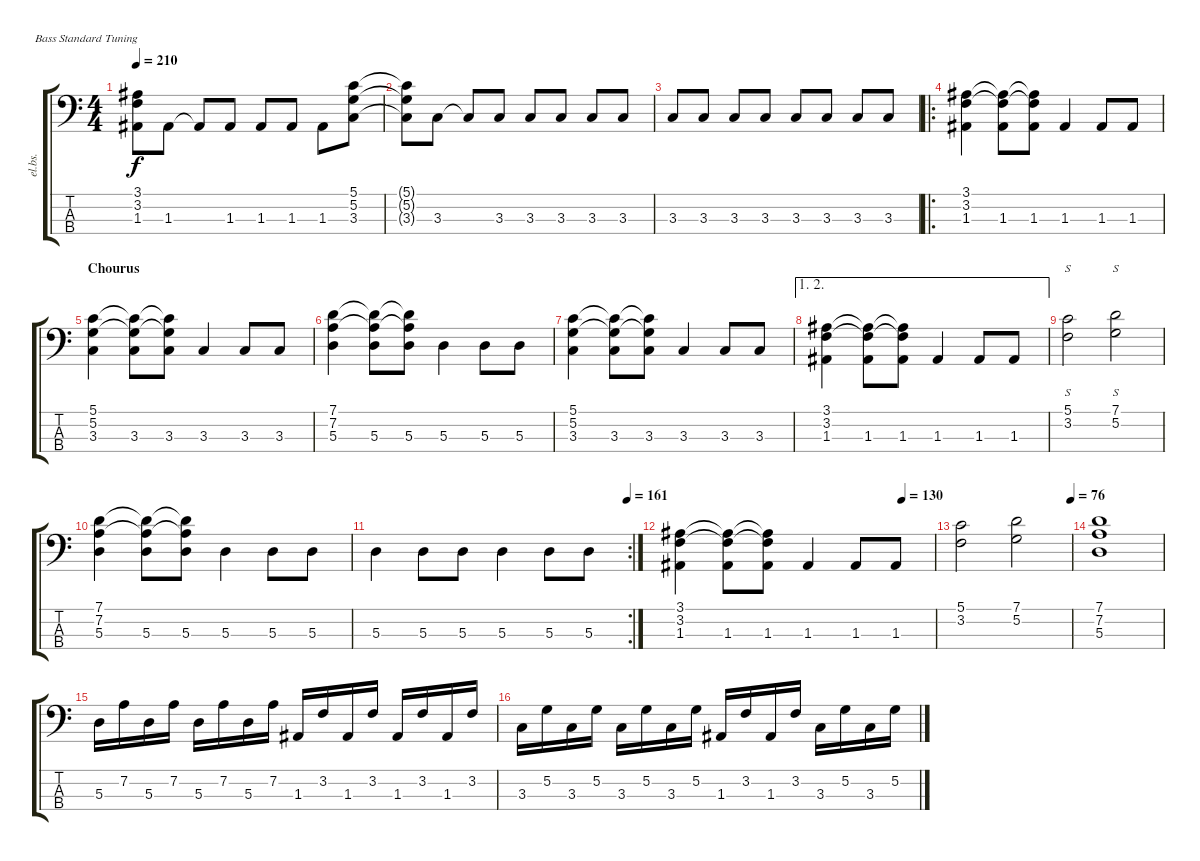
\defaultSystemsLayout 4
\bracketExtendMode groupsimilarinstruments
\otherSystemsTrackNameOrientation horizontal
\track ("Steve Harris" "el.bs.") {instrument electricbasspick}
\staff {score tabs}
\tuning (G2 D2 A1 E1)
\ts (4 4)
\tempo 210
\clef f4
\ks c
(3.1{t acc #} 3.2{t} 1.3{t acc #}).8{dy f} 1.3{acc #}.8 1.3{t acc #}.8 1.3{acc #}.8 1.3{acc #}.8 1.3{acc #}.8 1.3{acc #}.8 (5.1 5.2 3.3).8 |
(5.1{t} 5.2{t} 3.3{t}).8 3.3.8 3.3{t}.8 3.3.8 3.3.8 3.3.8 3.3.8 3.3.8 |
3.3.8 3.3.8 3.3.8 3.3.8 3.3.8 3.3.8 3.3.8 3.3.8 |
\ro
(3.1{acc #} 3.2 1.3{acc #}).4 (1.3{acc #} 3.1{t acc #} 3.2{t}).8 (3.1{t acc #} 3.2{t} 1.3{acc #}).8 1.3{acc #}.4 1.3{acc #}.8 1.3{acc #}.8 |
\section ("" "Chourus")
(5.1 5.2 3.3).4 (3.3 5.1{t} 5.2{t}).8 (5.1{t} 5.2{t} 3.3).8 3.3.4 3.3.8 3.3.8 |
(7.1 7.2 5.3).4 (5.3 7.1{t} 7.2{t}).8 (7.1{t} 7.2{t} 5.3).8 5.3.4 5.3.8 5.3.8 |
(5.1 5.2 3.3).4 (3.3 5.1{t} 5.2{t}).8 (5.1{t} 5.2{t} 3.3).8 3.3.4 3.3.8 3.3.8 |
\ae (1 2)
(3.1{acc #} 3.2 1.3{acc #}).4 (1.3{acc #} 3.1{t acc #} 3.2{t}).8 (3.1{t acc #} 3.2{t} 1.3{acc #}).8 1.3{acc #}.4 1.3{acc #}.8 1.3{acc #}.8 |
(5.1 3.2).2{s instrument slapbass1} (7.1 5.2).2{s} |
(7.1 7.2 5.3).4{instrument electricbasspick} (5.3 7.1{t} 7.2{t}).8 (7.1{t} 7.2{t} 5.3).8 5.3.4 5.3.8 5.3.8 |
\rc 2
\tempo (161 1)
5.3.4 5.3.8 5.3.8 5.3.4 5.3.8 5.3.8 |
\tempo (130 0.8749)
(3.1{acc #} 3.2 1.3{acc #}).4 (1.3{acc #} 3.1{t acc #} 3.2{t}).8 (3.1{t acc #} 3.2{t} 1.3{acc #}).8 1.3{acc #}.4 1.3{acc #}.8 1.3{acc #}.8 |
\tempo (76 1)
(5.1 3.2).2{instrument slapbass1} (7.1 5.2).2 |
(7.1 7.2 5.3).1{instrument electricbassfinger} |
5.3.16{instrument acousticbass} 7.2.16 5.3.16 7.2.16 5.3.16 7.2.16 5.3.16 7.2.16 1.3{acc #}.16 3.2.16 1.3{acc #}.16 3.2.16 1.3{acc #}.16 3.2.16 1.3{acc #}.16 3.2.16 |
3.3.16 5.2.16 3.3.16 5.2.16 3.3.16 5.2.16 3.3.16 5.2.16 1.3{acc #}.16 3.2.16 1.3{acc #}.16 3.2.16 3.3.16 5.2.16 3.3.16 5.2.16
